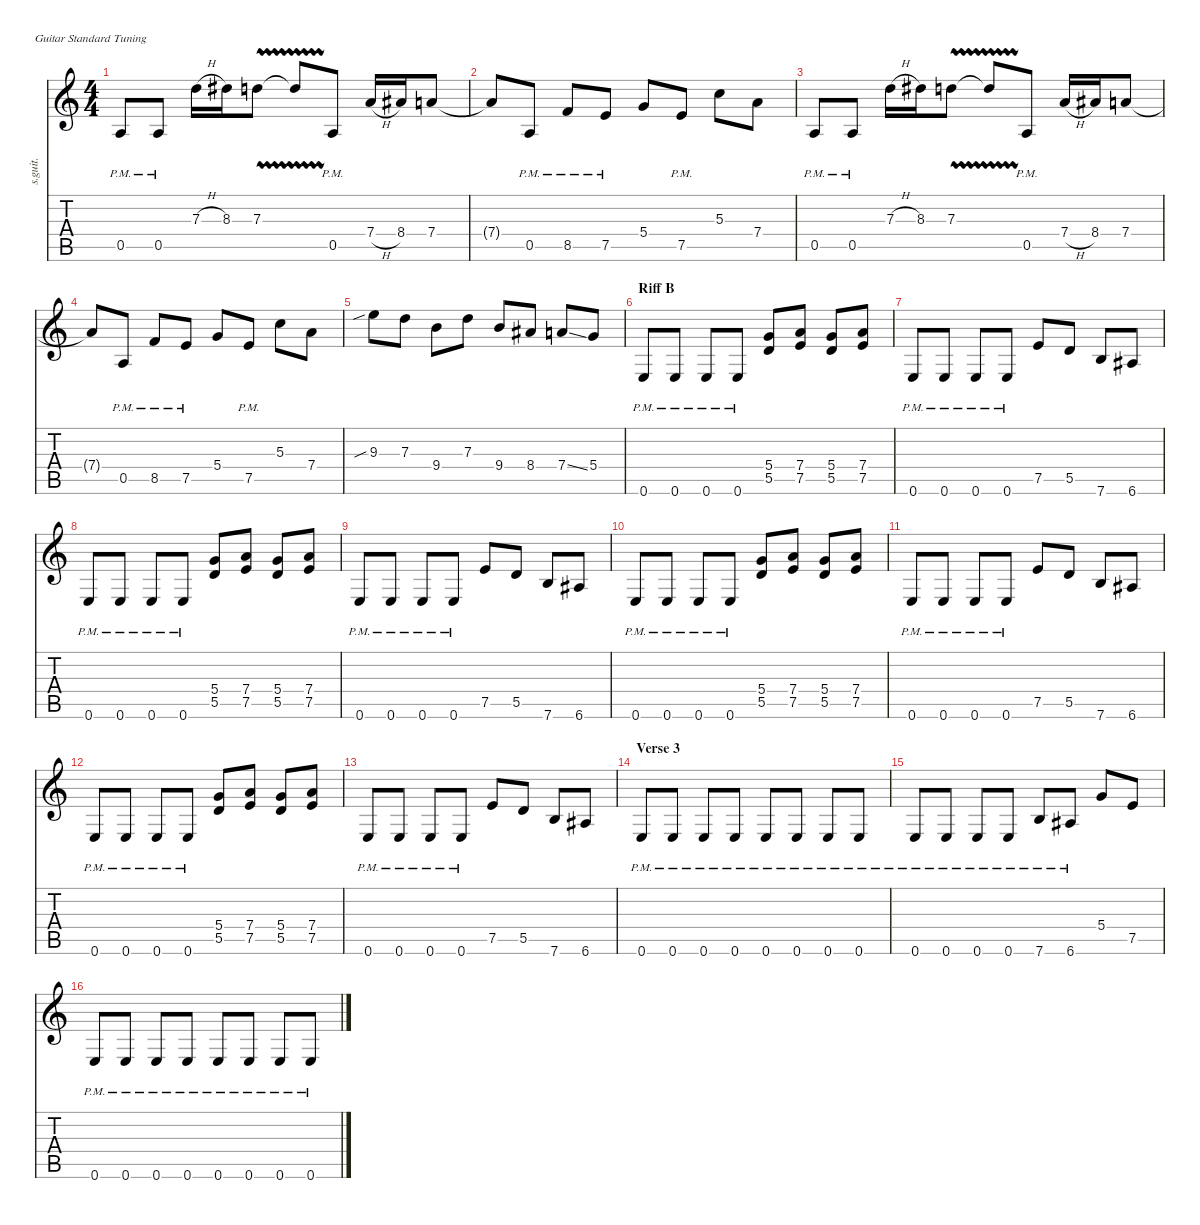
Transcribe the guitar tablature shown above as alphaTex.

\defaultSystemsLayout 4
\hideDynamics
\bracketExtendMode nobrackets
\track ("James Hetfield - Rhythm Guitar" "s.guit.") {instrument distortionguitar}
\staff {score tabs}
\tuning (E4 B3 G3 D3 A2 E2)
\ts (4 4)
\tempo (140 hide)
\clef g2
\ks c
0.5{pm}.8{lyrics (0 "") lyrics (1 "") lyrics (2 "") lyrics (3 "") lyrics (4 "") dy f} 0.5{pm}.8{lyrics (0 "") lyrics (1 "") lyrics (2 "") lyrics (3 "") lyrics (4 "")} 7.3{h}.16{lyrics (0 "") lyrics (1 "") lyrics (2 "") lyrics (3 "") lyrics (4 "")} 8.3{acc #}.16{lyrics (0 "") lyrics (1 "") lyrics (2 "") lyrics (3 "") lyrics (4 "")} 7.3{vw}.8{lyrics (0 "") lyrics (1 "") lyrics (2 "") lyrics (3 "") lyrics (4 "")} 7.3{t}.8{lyrics (0 "") lyrics (1 "") lyrics (2 "") lyrics (3 "") lyrics (4 "")} 0.5{pm}.8{lyrics (0 "") lyrics (1 "") lyrics (2 "") lyrics (3 "") lyrics (4 "")} 7.4{h}.16{lyrics (0 "") lyrics (1 "") lyrics (2 "") lyrics (3 "") lyrics (4 "")} 8.4{acc #}.16{lyrics (0 "") lyrics (1 "") lyrics (2 "") lyrics (3 "") lyrics (4 "")} 7.4.8{lyrics (0 "") lyrics (1 "") lyrics (2 "") lyrics (3 "") lyrics (4 "")} |
7.4{t}.8{lyrics (0 "") lyrics (1 "") lyrics (2 "") lyrics (3 "") lyrics (4 "")} 0.5{pm}.8{lyrics (0 "") lyrics (1 "") lyrics (2 "") lyrics (3 "") lyrics (4 "")} 8.5{pm}.8{lyrics (0 "") lyrics (1 "") lyrics (2 "") lyrics (3 "") lyrics (4 "")} 7.5{pm}.8{lyrics (0 "") lyrics (1 "") lyrics (2 "") lyrics (3 "") lyrics (4 "")} 5.4.8{lyrics (0 "") lyrics (1 "") lyrics (2 "") lyrics (3 "") lyrics (4 "")} 7.5{pm}.8{lyrics (0 "") lyrics (1 "") lyrics (2 "") lyrics (3 "") lyrics (4 "")} 5.3.8{lyrics (0 "") lyrics (1 "") lyrics (2 "") lyrics (3 "") lyrics (4 "")} 7.4.8{lyrics (0 "") lyrics (1 "") lyrics (2 "") lyrics (3 "") lyrics (4 "")} |
0.5{pm}.8{lyrics (0 "") lyrics (1 "") lyrics (2 "") lyrics (3 "") lyrics (4 "")} 0.5{pm}.8{lyrics (0 "") lyrics (1 "") lyrics (2 "") lyrics (3 "") lyrics (4 "")} 7.3{h}.16{lyrics (0 "") lyrics (1 "") lyrics (2 "") lyrics (3 "") lyrics (4 "")} 8.3{acc #}.16{lyrics (0 "") lyrics (1 "") lyrics (2 "") lyrics (3 "") lyrics (4 "")} 7.3{vw}.8{lyrics (0 "") lyrics (1 "") lyrics (2 "") lyrics (3 "") lyrics (4 "")} 7.3{t}.8{lyrics (0 "") lyrics (1 "") lyrics (2 "") lyrics (3 "") lyrics (4 "")} 0.5{pm}.8{lyrics (0 "") lyrics (1 "") lyrics (2 "") lyrics (3 "") lyrics (4 "")} 7.4{h}.16{lyrics (0 "") lyrics (1 "") lyrics (2 "") lyrics (3 "") lyrics (4 "")} 8.4{acc #}.16{lyrics (0 "") lyrics (1 "") lyrics (2 "") lyrics (3 "") lyrics (4 "")} 7.4.8{lyrics (0 "") lyrics (1 "") lyrics (2 "") lyrics (3 "") lyrics (4 "")} |
7.4{t}.8{lyrics (0 "") lyrics (1 "") lyrics (2 "") lyrics (3 "") lyrics (4 "")} 0.5{pm}.8{lyrics (0 "") lyrics (1 "") lyrics (2 "") lyrics (3 "") lyrics (4 "")} 8.5{pm}.8{lyrics (0 "") lyrics (1 "") lyrics (2 "") lyrics (3 "") lyrics (4 "")} 7.5{pm}.8{lyrics (0 "") lyrics (1 "") lyrics (2 "") lyrics (3 "") lyrics (4 "")} 5.4.8{lyrics (0 "") lyrics (1 "") lyrics (2 "") lyrics (3 "") lyrics (4 "")} 7.5{pm}.8{lyrics (0 "") lyrics (1 "") lyrics (2 "") lyrics (3 "") lyrics (4 "")} 5.3.8{lyrics (0 "") lyrics (1 "") lyrics (2 "") lyrics (3 "") lyrics (4 "")} 7.4.8{lyrics (0 "") lyrics (1 "") lyrics (2 "") lyrics (3 "") lyrics (4 "")} |
9.3{sib}.8{lyrics (0 "") lyrics (1 "") lyrics (2 "") lyrics (3 "") lyrics (4 "")} 7.3.8{lyrics (0 "") lyrics (1 "") lyrics (2 "") lyrics (3 "") lyrics (4 "")} 9.4.8{lyrics (0 "") lyrics (1 "") lyrics (2 "") lyrics (3 "") lyrics (4 "")} 7.3.8{lyrics (0 "") lyrics (1 "") lyrics (2 "") lyrics (3 "") lyrics (4 "")} 9.4.8{lyrics (0 "") lyrics (1 "") lyrics (2 "") lyrics (3 "") lyrics (4 "")} 8.4{acc #}.8{lyrics (0 "") lyrics (1 "") lyrics (2 "") lyrics (3 "") lyrics (4 "")} 7.4{ss}.8{lyrics (0 "") lyrics (1 "") lyrics (2 "") lyrics (3 "") lyrics (4 "")} 5.4.8{lyrics (0 "") lyrics (1 "") lyrics (2 "") lyrics (3 "") lyrics (4 "")} |
\section ("" "Riff B")
0.6{pm}.8{lyrics (0 "") lyrics (1 "") lyrics (2 "") lyrics (3 "") lyrics (4 "")} 0.6{pm}.8{lyrics (0 "") lyrics (1 "") lyrics (2 "") lyrics (3 "") lyrics (4 "")} 0.6{pm}.8{lyrics (0 "") lyrics (1 "") lyrics (2 "") lyrics (3 "") lyrics (4 "")} 0.6{pm}.8{lyrics (0 "") lyrics (1 "") lyrics (2 "") lyrics (3 "") lyrics (4 "")} (5.4 5.5).8{lyrics (0 "") lyrics (1 "") lyrics (2 "") lyrics (3 "") lyrics (4 "")} (7.4 7.5).8{lyrics (0 "") lyrics (1 "") lyrics (2 "") lyrics (3 "") lyrics (4 "")} (5.4 5.5).8{lyrics (0 "") lyrics (1 "") lyrics (2 "") lyrics (3 "") lyrics (4 "")} (7.4 7.5).8{lyrics (0 "") lyrics (1 "") lyrics (2 "") lyrics (3 "") lyrics (4 "")} |
0.6{pm}.8{lyrics (0 "") lyrics (1 "") lyrics (2 "") lyrics (3 "") lyrics (4 "")} 0.6{pm}.8{lyrics (0 "") lyrics (1 "") lyrics (2 "") lyrics (3 "") lyrics (4 "")} 0.6{pm}.8{lyrics (0 "") lyrics (1 "") lyrics (2 "") lyrics (3 "") lyrics (4 "")} 0.6{pm}.8{lyrics (0 "") lyrics (1 "") lyrics (2 "") lyrics (3 "") lyrics (4 "")} 7.5.8{lyrics (0 "") lyrics (1 "") lyrics (2 "") lyrics (3 "") lyrics (4 "")} 5.5.8{lyrics (0 "") lyrics (1 "") lyrics (2 "") lyrics (3 "") lyrics (4 "")} 7.6.8{lyrics (0 "") lyrics (1 "") lyrics (2 "") lyrics (3 "") lyrics (4 "")} 6.6{acc #}.8{lyrics (0 "") lyrics (1 "") lyrics (2 "") lyrics (3 "") lyrics (4 "")} |
0.6{pm}.8{lyrics (0 "") lyrics (1 "") lyrics (2 "") lyrics (3 "") lyrics (4 "")} 0.6{pm}.8{lyrics (0 "") lyrics (1 "") lyrics (2 "") lyrics (3 "") lyrics (4 "")} 0.6{pm}.8{lyrics (0 "") lyrics (1 "") lyrics (2 "") lyrics (3 "") lyrics (4 "")} 0.6{pm}.8{lyrics (0 "") lyrics (1 "") lyrics (2 "") lyrics (3 "") lyrics (4 "")} (5.4 5.5).8{lyrics (0 "") lyrics (1 "") lyrics (2 "") lyrics (3 "") lyrics (4 "")} (7.4 7.5).8{lyrics (0 "") lyrics (1 "") lyrics (2 "") lyrics (3 "") lyrics (4 "")} (5.4 5.5).8{lyrics (0 "") lyrics (1 "") lyrics (2 "") lyrics (3 "") lyrics (4 "")} (7.4 7.5).8{lyrics (0 "") lyrics (1 "") lyrics (2 "") lyrics (3 "") lyrics (4 "")} |
0.6{pm}.8{lyrics (0 "") lyrics (1 "") lyrics (2 "") lyrics (3 "") lyrics (4 "")} 0.6{pm}.8{lyrics (0 "") lyrics (1 "") lyrics (2 "") lyrics (3 "") lyrics (4 "")} 0.6{pm}.8{lyrics (0 "") lyrics (1 "") lyrics (2 "") lyrics (3 "") lyrics (4 "")} 0.6{pm}.8{lyrics (0 "") lyrics (1 "") lyrics (2 "") lyrics (3 "") lyrics (4 "")} 7.5.8{lyrics (0 "") lyrics (1 "") lyrics (2 "") lyrics (3 "") lyrics (4 "")} 5.5.8{lyrics (0 "") lyrics (1 "") lyrics (2 "") lyrics (3 "") lyrics (4 "")} 7.6.8{lyrics (0 "") lyrics (1 "") lyrics (2 "") lyrics (3 "") lyrics (4 "")} 6.6{acc #}.8{lyrics (0 "") lyrics (1 "") lyrics (2 "") lyrics (3 "") lyrics (4 "")} |
0.6{pm}.8{lyrics (0 "") lyrics (1 "") lyrics (2 "") lyrics (3 "") lyrics (4 "")} 0.6{pm}.8{lyrics (0 "") lyrics (1 "") lyrics (2 "") lyrics (3 "") lyrics (4 "")} 0.6{pm}.8{lyrics (0 "") lyrics (1 "") lyrics (2 "") lyrics (3 "") lyrics (4 "")} 0.6{pm}.8{lyrics (0 "") lyrics (1 "") lyrics (2 "") lyrics (3 "") lyrics (4 "")} (5.4 5.5).8{lyrics (0 "") lyrics (1 "") lyrics (2 "") lyrics (3 "") lyrics (4 "")} (7.4 7.5).8{lyrics (0 "") lyrics (1 "") lyrics (2 "") lyrics (3 "") lyrics (4 "")} (5.4 5.5).8{lyrics (0 "") lyrics (1 "") lyrics (2 "") lyrics (3 "") lyrics (4 "")} (7.4 7.5).8{lyrics (0 "") lyrics (1 "") lyrics (2 "") lyrics (3 "") lyrics (4 "")} |
0.6{pm}.8{lyrics (0 "") lyrics (1 "") lyrics (2 "") lyrics (3 "") lyrics (4 "")} 0.6{pm}.8{lyrics (0 "") lyrics (1 "") lyrics (2 "") lyrics (3 "") lyrics (4 "")} 0.6{pm}.8{lyrics (0 "") lyrics (1 "") lyrics (2 "") lyrics (3 "") lyrics (4 "")} 0.6{pm}.8{lyrics (0 "") lyrics (1 "") lyrics (2 "") lyrics (3 "") lyrics (4 "")} 7.5.8{lyrics (0 "") lyrics (1 "") lyrics (2 "") lyrics (3 "") lyrics (4 "")} 5.5.8{lyrics (0 "") lyrics (1 "") lyrics (2 "") lyrics (3 "") lyrics (4 "")} 7.6.8{lyrics (0 "") lyrics (1 "") lyrics (2 "") lyrics (3 "") lyrics (4 "")} 6.6{acc #}.8{lyrics (0 "") lyrics (1 "") lyrics (2 "") lyrics (3 "") lyrics (4 "")} |
0.6{pm}.8{lyrics (0 "") lyrics (1 "") lyrics (2 "") lyrics (3 "") lyrics (4 "")} 0.6{pm}.8{lyrics (0 "") lyrics (1 "") lyrics (2 "") lyrics (3 "") lyrics (4 "")} 0.6{pm}.8{lyrics (0 "") lyrics (1 "") lyrics (2 "") lyrics (3 "") lyrics (4 "")} 0.6{pm}.8{lyrics (0 "") lyrics (1 "") lyrics (2 "") lyrics (3 "") lyrics (4 "")} (5.4 5.5).8{lyrics (0 "") lyrics (1 "") lyrics (2 "") lyrics (3 "") lyrics (4 "")} (7.4 7.5).8{lyrics (0 "") lyrics (1 "") lyrics (2 "") lyrics (3 "") lyrics (4 "")} (5.4 5.5).8{lyrics (0 "") lyrics (1 "") lyrics (2 "") lyrics (3 "") lyrics (4 "")} (7.4 7.5).8{lyrics (0 "") lyrics (1 "") lyrics (2 "") lyrics (3 "") lyrics (4 "")} |
0.6{pm}.8{lyrics (0 "") lyrics (1 "") lyrics (2 "") lyrics (3 "") lyrics (4 "")} 0.6{pm}.8{lyrics (0 "") lyrics (1 "") lyrics (2 "") lyrics (3 "") lyrics (4 "")} 0.6{pm}.8{lyrics (0 "") lyrics (1 "") lyrics (2 "") lyrics (3 "") lyrics (4 "")} 0.6{pm}.8{lyrics (0 "") lyrics (1 "") lyrics (2 "") lyrics (3 "") lyrics (4 "")} 7.5.8{lyrics (0 "") lyrics (1 "") lyrics (2 "") lyrics (3 "") lyrics (4 "")} 5.5.8{lyrics (0 "") lyrics (1 "") lyrics (2 "") lyrics (3 "") lyrics (4 "")} 7.6.8{lyrics (0 "") lyrics (1 "") lyrics (2 "") lyrics (3 "") lyrics (4 "")} 6.6{acc #}.8{lyrics (0 "") lyrics (1 "") lyrics (2 "") lyrics (3 "") lyrics (4 "")} |
\section ("" "Verse 3")
0.6{pm}.8{lyrics (0 "") lyrics (1 "") lyrics (2 "") lyrics (3 "") lyrics (4 "")} 0.6{pm}.8{lyrics (0 "") lyrics (1 "") lyrics (2 "") lyrics (3 "") lyrics (4 "")} 0.6{pm}.8{lyrics (0 "") lyrics (1 "") lyrics (2 "") lyrics (3 "") lyrics (4 "")} 0.6{pm}.8{lyrics (0 "") lyrics (1 "") lyrics (2 "") lyrics (3 "") lyrics (4 "")} 0.6{pm}.8{lyrics (0 "") lyrics (1 "") lyrics (2 "") lyrics (3 "") lyrics (4 "")} 0.6{pm}.8{lyrics (0 "") lyrics (1 "") lyrics (2 "") lyrics (3 "") lyrics (4 "")} 0.6{pm}.8{lyrics (0 "") lyrics (1 "") lyrics (2 "") lyrics (3 "") lyrics (4 "")} 0.6{pm}.8{lyrics (0 "") lyrics (1 "") lyrics (2 "") lyrics (3 "") lyrics (4 "")} |
0.6{pm}.8{lyrics (0 "") lyrics (1 "") lyrics (2 "") lyrics (3 "") lyrics (4 "")} 0.6{pm}.8{lyrics (0 "") lyrics (1 "") lyrics (2 "") lyrics (3 "") lyrics (4 "")} 0.6{pm}.8{lyrics (0 "") lyrics (1 "") lyrics (2 "") lyrics (3 "") lyrics (4 "")} 0.6{pm}.8{lyrics (0 "") lyrics (1 "") lyrics (2 "") lyrics (3 "") lyrics (4 "")} 7.6{pm}.8{lyrics (0 "") lyrics (1 "") lyrics (2 "") lyrics (3 "") lyrics (4 "")} 6.6{pm acc #}.8{lyrics (0 "") lyrics (1 "") lyrics (2 "") lyrics (3 "") lyrics (4 "")} 5.4.8{lyrics (0 "") lyrics (1 "") lyrics (2 "") lyrics (3 "") lyrics (4 "")} 7.5.8{lyrics (0 "") lyrics (1 "") lyrics (2 "") lyrics (3 "") lyrics (4 "")} |
0.6{pm}.8{lyrics (0 "") lyrics (1 "") lyrics (2 "") lyrics (3 "") lyrics (4 "")} 0.6{pm}.8{lyrics (0 "") lyrics (1 "") lyrics (2 "") lyrics (3 "") lyrics (4 "")} 0.6{pm}.8{lyrics (0 "") lyrics (1 "") lyrics (2 "") lyrics (3 "") lyrics (4 "")} 0.6{pm}.8{lyrics (0 "") lyrics (1 "") lyrics (2 "") lyrics (3 "") lyrics (4 "")} 0.6{pm}.8{lyrics (0 "") lyrics (1 "") lyrics (2 "") lyrics (3 "") lyrics (4 "")} 0.6{pm}.8{lyrics (0 "") lyrics (1 "") lyrics (2 "") lyrics (3 "") lyrics (4 "")} 0.6{pm}.8{lyrics (0 "") lyrics (1 "") lyrics (2 "") lyrics (3 "") lyrics (4 "")} 0.6{pm}.8{lyrics (0 "") lyrics (1 "") lyrics (2 "") lyrics (3 "") lyrics (4 "")}
